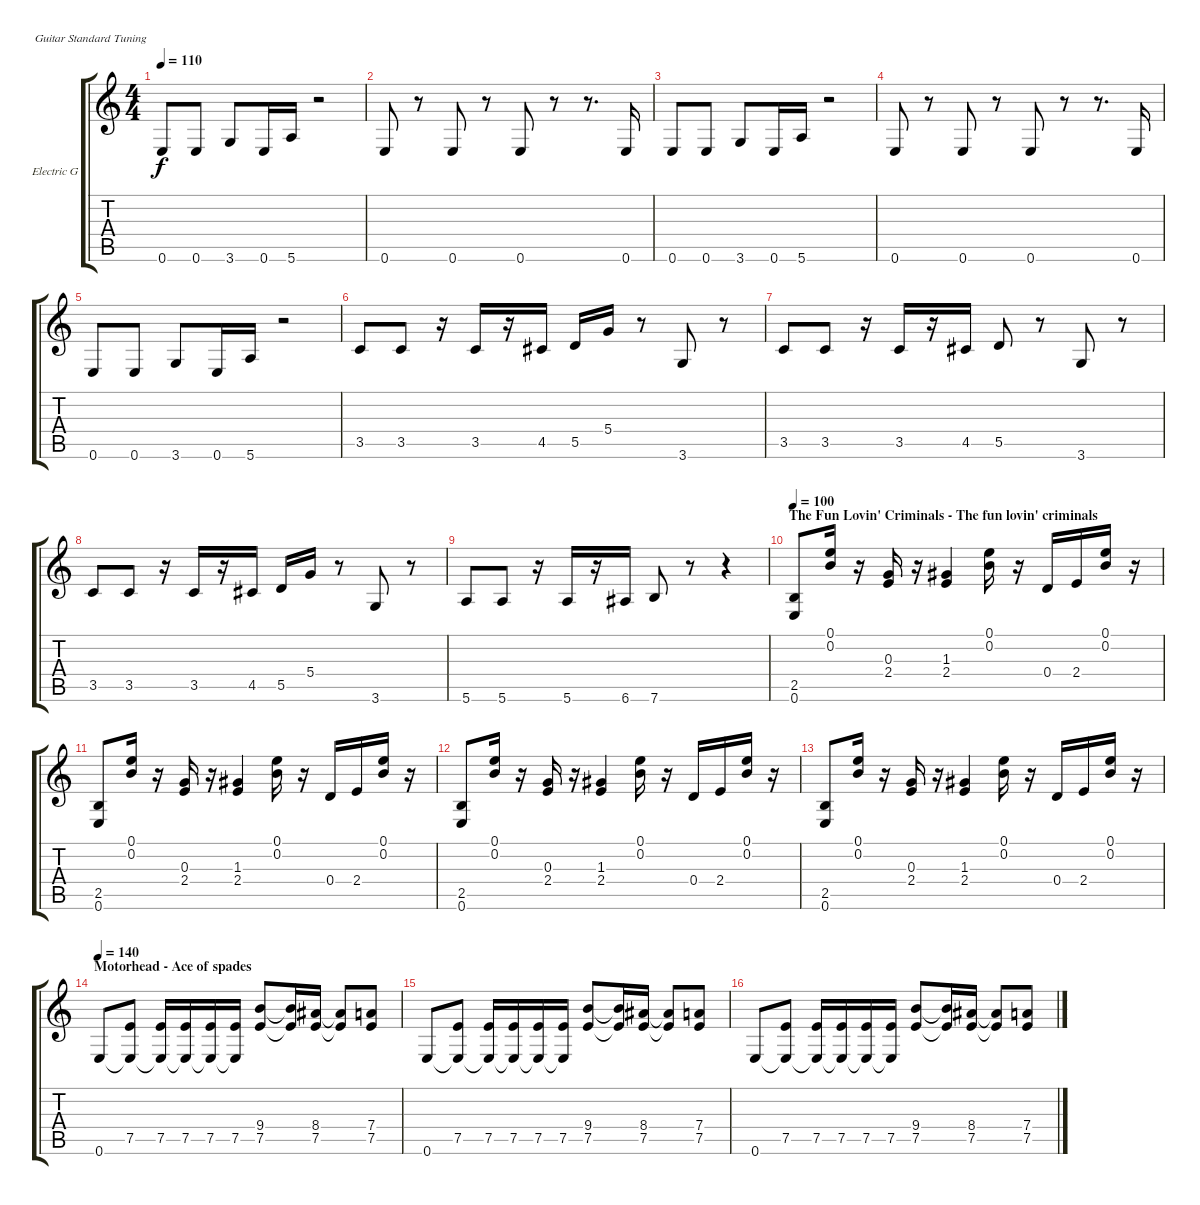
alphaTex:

\defaultSystemsLayout 4
\bracketExtendMode groupsimilarinstruments
\firstSystemTrackNameOrientation horizontal
\otherSystemsTrackNameOrientation horizontal
\track ("Electric Guitar" "Electric G") {instrument electricguitarclean}
\staff {score tabs}
\tuning (E4 B3 G3 D3 A2 E2)
\ts (4 4)
\tempo 110
\clef g2
\ks c
0.6.8{dy f} 0.6.8 3.6.8 0.6.16 5.6.16 r.2 |
0.6.8 r.8 0.6.8 r.8 0.6.8 r.8 r.8{d} 0.6.16 |
0.6.8 0.6.8 3.6.8 0.6.16 5.6.16 r.2 |
0.6.8 r.8 0.6.8 r.8 0.6.8 r.8 r.8{d} 0.6.16 |
0.6.8 0.6.8 3.6.8 0.6.16 5.6.16 r.2 |
3.5.8 3.5.8 r.16 3.5.16 r.16 4.5.16 5.5.16 5.4.16 r.8 3.6.8 r.8 |
3.5.8 3.5.8 r.16 3.5.16 r.16 4.5.16 5.5.8 r.8 3.6.8 r.8 |
3.5.8 3.5.8 r.16 3.5.16 r.16 4.5.16 5.5.16 5.4.16 r.8 3.6.8 r.8 |
5.6.8 5.6.8 r.16 5.6.16 r.16 6.6.16 7.6.8 r.8 r.4 |
\section ("" "The Fun Lovin' Criminals - The fun lovin' criminals")
\tempo 100
(2.5 0.6).8 (0.1 0.2).16 r.16 (0.3 2.4).16 r.16 (1.3 2.4).4 (0.1 0.2).16 r.16 0.4.16 2.4.16 (0.1 0.2).16 r.16 |
(2.5 0.6).8 (0.1 0.2).16 r.16 (0.3 2.4).16 r.16 (1.3 2.4).4 (0.1 0.2).16 r.16 0.4.16 2.4.16 (0.1 0.2).16 r.16 |
(2.5 0.6).8 (0.1 0.2).16 r.16 (0.3 2.4).16 r.16 (1.3 2.4).4 (0.1 0.2).16 r.16 0.4.16 2.4.16 (0.1 0.2).16 r.16 |
(2.5 0.6).8 (0.1 0.2).16 r.16 (0.3 2.4).16 r.16 (1.3 2.4).4 (0.1 0.2).16 r.16 0.4.16 2.4.16 (0.1 0.2).16 r.16 |
\section ("" "Motorhead - Ace of spades")
\tempo 140
0.6.8 (7.5 0.6{t}).8 (7.5 0.6{t}).16 (7.5 0.6{t}).16 (7.5 0.6{t}).16 (7.5 0.6{t}).16 (9.4 7.5).8 (9.4{t} 7.5{t}).16 (8.4 7.5).16 (8.4{t} 7.5{t}).8 (7.4 7.5).8 |
0.6.8 (7.5 0.6{t}).8 (7.5 0.6{t}).16 (7.5 0.6{t}).16 (7.5 0.6{t}).16 (7.5 0.6{t}).16 (9.4 7.5).8 (9.4{t} 7.5{t}).16 (8.4 7.5).16 (8.4{t} 7.5{t}).8 (7.4 7.5).8 |
0.6.8 (7.5 0.6{t}).8 (7.5 0.6{t}).16 (7.5 0.6{t}).16 (7.5 0.6{t}).16 (7.5 0.6{t}).16 (9.4 7.5).8 (9.4{t} 7.5{t}).16 (8.4 7.5).16 (8.4{t} 7.5{t}).8 (7.4 7.5).8
